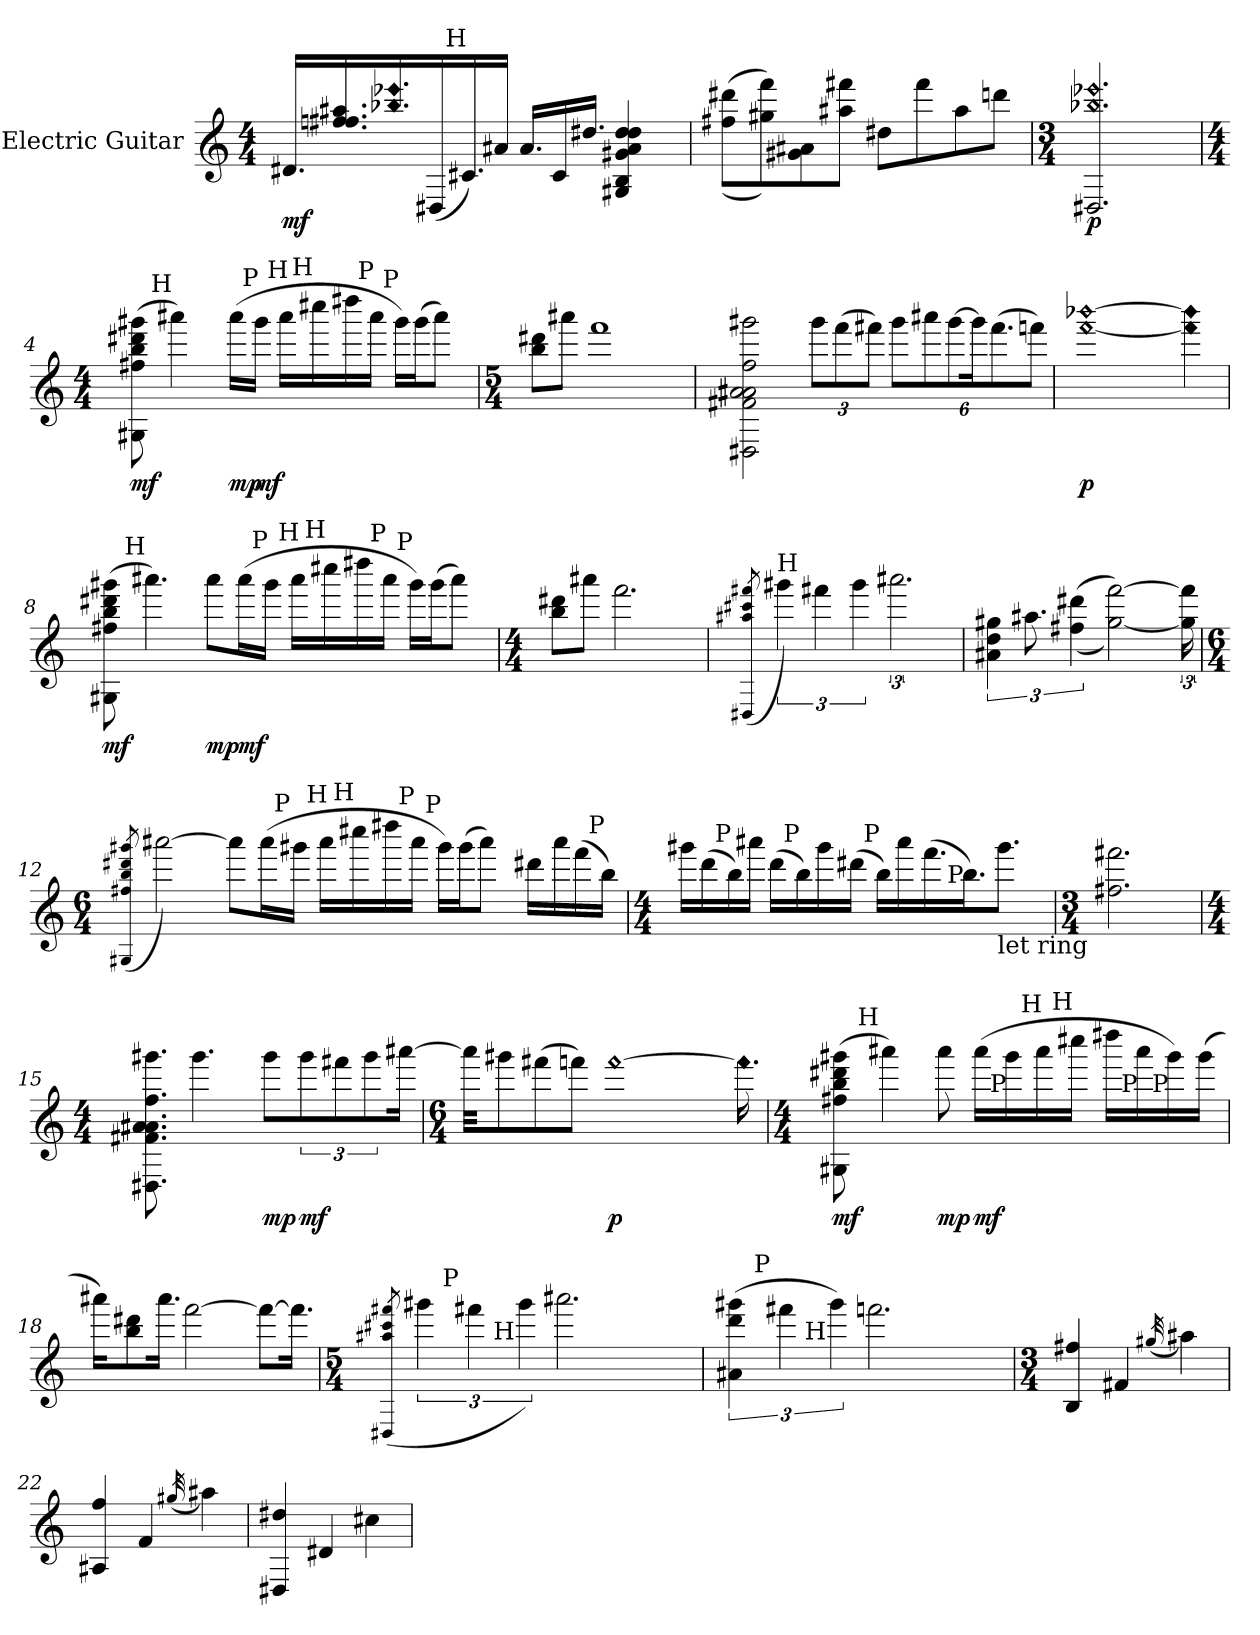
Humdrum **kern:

**kern	**dynam
*part1	*part1
*staff1	*staff1
*I"Electric Guitar	*
*clefG2	*
*ITrd7c12	*
*k[]	*
*C:	*
*M4/4	*
*MM128	*
=1	=1
!	!LO:DY:b
*^	*
16.D#X/LL	4ryy	mf
16.fn/ 16.f#X/ 16.a#X/	.	.
!LO:N:n=1:head=diamond	!	!
!LO:N:n=2:head=diamond	!	!
16.b-X/ 16.ee-X/	.	.
.	16ryy	.
(16DD#X/	.	.
!	!LO:TX:a:t=H	!
.	2ryy	.
16.C#X/)	.	.
16A#X/JJ	.	.
16.A#/LL	.	.
16C#/	.	.
16.d#X/JJ	.	.
4GG#X/ 4BB/ 4G#X/ 4A#/ 4d#/ 4d#/	.	.
.	8.ryy	.
*v	*v	*
=2	=2
*MM108	*
((8f#X\ 8dd#X\L	.
8g#X\ 8ff\))	.
8G#X\ 8A#X\	.
8a#X\ 8ff#X\J	.
8d#X\L	.
8ff#\	.
8a#\	.
8ddn\J	.
=3	=3
*M3/4	*
*MM92	*
!LO:N:n=2:head=diamond	!
!LO:N:n=3:head=diamond	!LO:DY:b
2.DD#X/ 2.b-X/ 2.ee-X/	p
!!LO:LB:g=z
=4	=4
*M4/4	*
!	!LO:DY:b
*^	*
*	*^	*
*	*	*^	*
*	*	*	*^	*
*	*	*	*	*^	*
*	*	*	*	*	*^	*
(8GG#X\ 8f#X\ 8b\ 8dd#X\ 8gg#X\	16ryy	4ryy	4...ryy	2ryy	2ryy	2ryy	mf
!	!LO:TX:a:t=H	!	!	!	!	!	!
.	2...ryy	.	.	.	.	.	.
4aa#X\)	.	.	.	.	.	.	.
.	.	8ryy	.	.	.	.	.
!	!	!	!	!	!	!	!LO:DY:b
(16aa#\LL	.	32ryy	.	.	.	.	mp
!	!	!LO:TX:a:t=P	!	!	!	!	!
.	.	2ryy	.	.	.	.	.
!	!	!	!	!	!	!	!LO:DY:b
16gg#\JJ	.	.	.	.	.	.	mf
!	!	!	!LO:TX:a:t=H	!	!	!	!
.	.	.	2ryy	.	.	.	.
16aa#\LL	.	.	.	32ryy	8ryy	8..ryy	.
!	!	!	!	!LO:TX:a:t=H	!	!	!
.	.	.	.	4...ryy	.	.	.
16ccc#X\	.	.	.	.	.	.	.
16ddd#X\	.	.	.	.	32ryy	.	.
!	!	!	!	!	!LO:TX:a:t=P	!	!
.	.	.	.	.	4ryy	.	.
16aa#\JJ	.	.	.	.	.	.	.
!	!	!	!	!	!	!LO:TX:a:t=P	!
.	.	.	.	.	.	4ryy	.
16gg#\LL)	.	.	.	.	.	.	.
(16gg#\J	.	.	.	.	.	.	.
8aa#\J)	.	.	.	.	.	.	.
.	.	16.ryy	.	.	16.ryy	.	.
.	.	.	32ryy	.	.	32ryy	.
*v	*v	*v	*v	*v	*v	*v	*
=5	=5
*M5/4	*
8b\ 8dd#X\L	.
8aa#X\J	.
*MM105	*
1ff	.
=6	=6
*MM102	*
2DD#X\ 2F#X\ 2A#X\ 2A#\ 2f\ 2gg#X\	.
*Xbrackettup	*
12gg#\L	.
(12ff\	.
12ff#X\J)	.
12gg#\L	.
12aa#X\	.
[12gg#\	.
24gg#\]	.
(12.ff#\	.
12ffn\J)	.
!!LO:LB:g=z
=7	=7
*MM99	*
!LO:N:n=1:head=diamond	!
!LO:N:n=2:head=diamond	!LO:DY:b
[1ff [1bb-X	p
!LO:N:n=1:head=diamond	!
!LO:N:n=2:head=diamond	!
4ff\] 4bb-\]	.
=8	=8
*MM103	*
!	!LO:DY:b
*^	*
*	*^	*
*	*	*^	*
*	*	*	*^	*
*	*	*	*	*^	*
*	*	*	*	*	*^	*
(8GG#X\ 8f#X\ 8b\ 8dd#X\ 8gg#X\	16ryy	2ryy	2ryy	2ryy	2ryy	2ryy	mf
!	!LO:TX:a:t=H	!	!	!	!	!	!
.	1ryy	.	.	.	.	.	.
4.aa#X\)	.	.	.	.	.	.	.
!	!	!	!	!	!	!	!LO:DY:b
8aa#\L	.	8ryy	8..ryy	4ryy	4ryy	4...ryy	mp
!	!	!	!	!	!	!	!LO:DY:b
(16aa#\L	.	32ryy	.	.	.	.	mf
!	!	!LO:TX:a:t=P	!	!	!	!	!
.	.	2ryy	.	.	.	.	.
16gg#\JJ	.	.	.	.	.	.	.
!	!	!	!LO:TX:a:t=H	!	!	!	!
.	.	.	2ryy	.	.	.	.
16aa#\LL	.	.	.	32ryy	8ryy	.	.
!	!	!	!	!LO:TX:a:t=H	!	!	!
.	.	.	.	4...ryy	.	.	.
16ccc#X\	.	.	.	.	.	.	.
16ddd#X\	.	.	.	.	32ryy	.	.
!	!	!	!	!	!LO:TX:a:t=P	!	!
.	.	.	.	.	4ryy	.	.
16aa#\JJ	.	.	.	.	.	.	.
!	!	!	!	!	!	!LO:TX:a:t=P	!
.	.	.	.	.	.	4ryy	.
16gg#\LL)	.	.	.	.	.	.	.
(16gg#\J	8.ryy	.	.	.	.	.	.
8aa#\J)	.	.	.	.	.	.	.
.	.	16.ryy	.	.	16.ryy	.	.
.	.	.	32ryy	.	.	32ryy	.
*v	*v	*v	*v	*v	*v	*v	*
=9	=9
*M4/4	*
8b\ 8dd#X\L	.
8aa#X\J	.
*MM89	*
2.ff\	.
=10	=10
*MM99	*
(8qDD#X/ 8qa#X/ 8qcc#X/ 8qff#X/	.
*brackettup	*
!LO:TX:a:t=H	!
6gg#X\)	.
6ff#\	.
6gg#\	.
*MM82	*
3.aa#X\	.
!!LO:LB:g=z
=11	=11
*MM83	*
6A#X\ 6d\ 6g#X\	.
12.a#X\	.
((6f#X\ 6dd#X\	.
[2g#\ [2ff\))	.
24g#\] 24ff\]	.
=12	=12
*M6/4	*
*MM125	*
(8qGG#X/ 8qf#X/ 8qb/ 8qdd#X/ 8qgg#X/	.
!LO:TX:a:t=H	!
*^	*
*	*^	*
*	*	*^	*
*	*	*	*^	*
*	*	*	*	*^	*
[2aa#X\)	2ryy	2ryy	2ryy	2ryy	2ryy	.
8aa#\L]	8ryy	8..ryy	4ryy	4ryy	4...ryy	.
(16aa#\L	32ryy	.	.	.	.	.
!	!LO:TX:a:t=P	!	!	!	!	!
.	2ryy	.	.	.	.	.
16gg#\JJ	.	.	.	.	.	.
!	!	!LO:TX:a:t=H	!	!	!	!
.	.	2ryy	.	.	.	.
16aa#\LL	.	.	32ryy	8ryy	.	.
!	!	!	!LO:TX:a:t=H	!	!	!
.	.	.	2ryy	.	.	.
16ccc#X\	.	.	.	.	.	.
16ddd#X\	.	.	.	32ryy	.	.
!	!	!	!	!LO:TX:a:t=P	!	!
.	.	.	.	2ryy	.	.
16aa#\JJ	.	.	.	.	.	.
!	!	!	!	!	!LO:TX:a:t=P	!
.	.	.	.	.	2ryy	.
16gg#\LL)	.	.	.	.	.	.
(16gg#\J	.	.	.	.	.	.
8aa#\J)	.	.	.	.	.	.
.	4ryy	.	.	.	.	.
.	.	4ryy	.	.	.	.
16dd#\LL	.	.	.	.	.	.
.	.	.	8..ryy	.	.	.
16aa#\	.	.	.	.	.	.
(16ff\	.	.	.	.	.	.
!	!LO:TX:a:t=P	!	!	!	!	!
.	16.ryy	.	.	16.ryy	.	.
16b\JJ)	.	.	.	.	.	.
.	.	32ryy	.	.	32ryy	.
*v	*v	*v	*v	*v	*v	*
!!LO:LB:g=z
=13	=13
*M4/4	*
*MM126	*
*^	*
*	*^	*
*	*	*^	*
*	*	*	*^	*
16gg#X\LL	16.ryy	4ryy	4...ryy	3%2ryy	.
(16dd\	.	.	.	.	.
!	!LO:TX:a:t=P	!	!	!	!
.	2ryy	.	.	.	.
16b\)	.	.	.	.	.
16aa#X\JJ	.	.	.	.	.
(16dd\LL	.	32ryy	.	.	.
!	!	!LO:TX:a:t=P	!	!	!
.	.	2ryy	.	.	.
16b\)	.	.	.	.	.
16gg#\	.	.	.	.	.
(16dd#X\JJ	.	.	.	.	.
!	!	!	!LO:TX:a:t=P	!	!
.	.	.	2ryy	.	.
16b\LL)	.	.	.	.	.
16aa#\	.	.	.	.	.
.	4ryy	.	.	.	.
(16.ff\	.	.	.	.	.
.	.	.	.	96ryy	.
!	!	!	!	!LO:TX:a:t=P	!
.	.	.	.	6ryy	.
16.b\J)	.	.	.	.	.
.	.	8..ryy	.	.	.
!LO:TX:b:t=let ring	!	!	!	!	!
8.gg#\J	.	.	.	.	.
.	8ryy	.	.	12...ryy	.
.	32ryy	.	32ryy	.	.
*v	*v	*v	*v	*v	*
=14	=14
*M3/4	*
*MM104	*
2.f#X\ 2.ff#X\	.
=15	=15
*M4/4	*
8.DD#X\ 8.F#X\ 8.A#X\ 8.A#\ 8.f\ 8.gg#X\	.
4.gg#\	.
!	!LO:DY:b
8gg#\L	mp
!	!LO:DY:b
12gg#\	mf
12ff#X\	.
12gg#\	.
[16aa#X\Jk	.
!!LO:LB:g=z
=16	=16
*M6/4	*
*MM104	*
32aa#\KKL]	.
8gg#X\	.
(8ff#X\	.
8ffn\J)	.
!LO:N:head=diamond	!LO:DY:b
[1ff	p
!LO:N:head=diamond	!
16.ff\]	.
=17	=17
*M4/4	*
*MM93	*
!	!LO:DY:b
*^	*
*	*^	*
*	*	*^	*
*	*	*	*^	*
*	*	*	*	*^	*
(8GG#X\ 8f#X\ 8b\ 8dd#X\ 8gg#X\	16ryy	2ryy	2ryy	2ryy	2ryy	mf
!	!LO:TX:a:t=H	!	!	!	!	!
.	2...ryy	.	.	.	.	.
4aa#X\)	.	.	.	.	.	.
!	!	!	!	!	!	!LO:DY:b
8aa#\	.	.	.	.	.	mp
!	!	!	!	!	!	!LO:DY:b
(16aa#\LL	.	32ryy	16.ryy	8ryy	4ryy	mf
!	!	!LO:TX:a:t=P	!	!	!	!
.	.	4...ryy	.	.	.	.
16gg#\	.	.	.	.	.	.
!	!	!	!LO:TX:a:t=H	!	!	!
.	.	.	4ryy	.	.	.
16aa#\	.	.	.	32ryy	.	.
!	!	!	!	!LO:TX:a:t=H	!	!
.	.	.	.	4ryy	.	.
16ccc#X\JJ	.	.	.	.	.	.
16ddd#X\LL	.	.	.	.	32ryy	.
!	!	!	!	!	!LO:TX:a:t=P	!
.	.	.	.	.	8..ryy	.
16aa#\	.	.	.	.	.	.
!	!	!	!LO:TX:a:t=P	!	!	!
.	.	.	8ryy	.	.	.
16gg#\)	.	.	.	.	.	.
.	.	.	.	16.ryy	.	.
(16gg#\JJ	.	.	.	.	.	.
.	.	.	32ryy	.	.	.
*v	*v	*v	*v	*v	*v	*
=18	=18
*MM88	*
16aa#X\KL)	.
8b\ 8dd#X\	.
16.aa#\Jk	.
[2ff\	.
8ff\L_	.
16.ff\Jk]	.
!!LO:PB:g=z
=19	=19
*M5/4	*
*MM116	*
(8qDD#X/ 8qa#X/ 8qcc#X/ 8qff#X/	.
!LO:TX:a:t=H	!
*^	*
*	*^	*
6gg#X\	12ryy	4ryy	.
!	!LO:TX:a:t=P	!	!
.	3%2ryy	.	.
6ff#\	.	.	.
!	!	!LO:TX:a:t=H	!
.	.	1ryy	.
6gg#\)	.	.	.
2.aa#X\	.	.	.
.	6.ryy	.	.
.	4ryy	.	.
=20	=20	=20	=20
*MM109	*	*	*
(6A#X\ 6dd\ 6gg#X\	12ryy	4ryy	.
!	!LO:TX:a:t=P	!	!
.	3%2ryy	.	.
6ff#X\	.	.	.
!	!	!LO:TX:a:t=H	!
.	.	1ryy	.
6gg#\)	.	.	.
2.ffn\	.	.	.
.	6.ryy	.	.
.	4ryy	.	.
*v	*v	*v	*
=21	=21
*M3/4	*
*MM182	*
4BB/ 4f#X/	.
4F#X/	.
(32qg#X/	.
4a#X\)	.
=22	=22
4AA#X/ 4f/	.
4F/	.
(32qg#X/	.
4a#X\)	.
=23	=23
4DD#X/ 4d#X/	.
4D#X/	.
4c#X\	.
=	=
*-	*-
